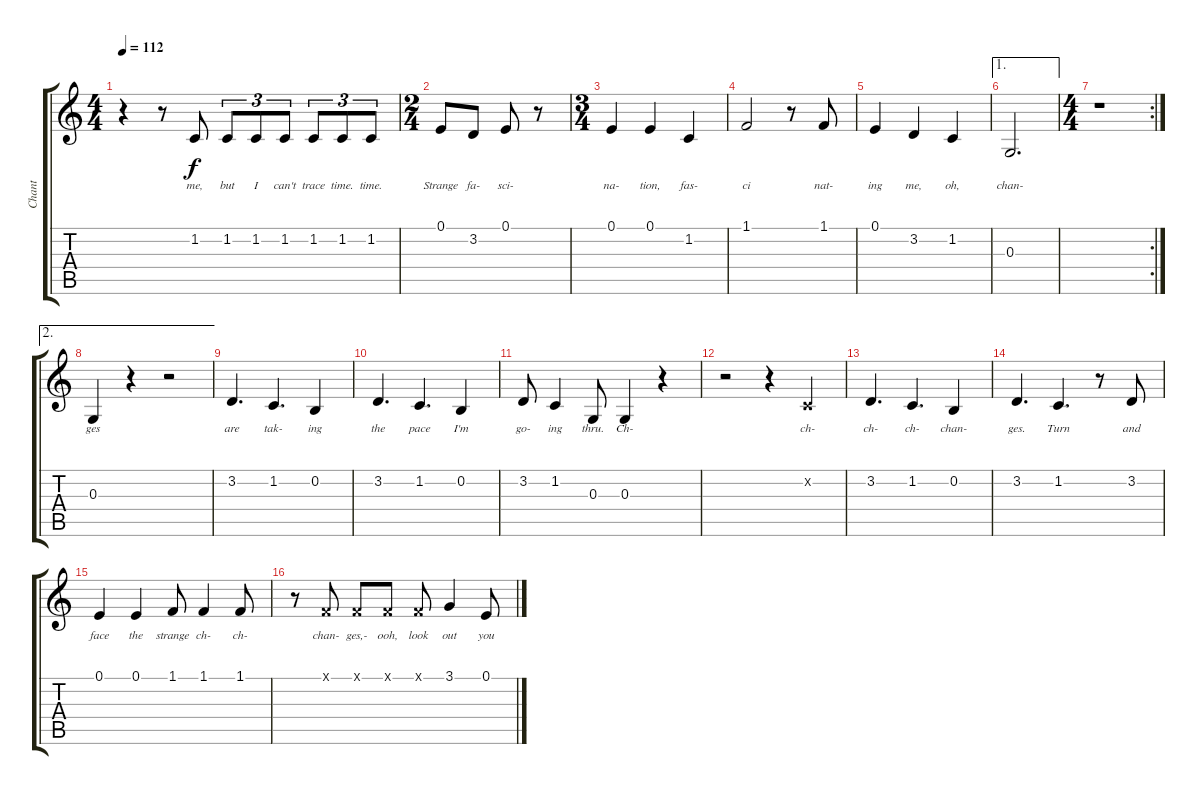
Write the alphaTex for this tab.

\track ("Chant" "Chant") {instrument flute}
\staff {score tabs}
\tuning (E4 B3 G3 D3 A2 E2) {hide}
\ts (4 4)
\tempo 112
\clef g2
\ks c
r.4{dy f} r.8 1.2.8{lyrics (0 "me,") lyrics (1 "") lyrics (2 "") lyrics (3 "") lyrics (4 "")} 1.2.8{tu (3 2) lyrics (0 "but") lyrics (1 "") lyrics (2 "") lyrics (3 "") lyrics (4 "")} 1.2.8{tu (3 2) lyrics (0 "I") lyrics (1 "") lyrics (2 "") lyrics (3 "") lyrics (4 "")} 1.2.8{tu (3 2) lyrics (0 "can't") lyrics (1 "") lyrics (2 "") lyrics (3 "") lyrics (4 "")} 1.2.8{tu (3 2) lyrics (0 "trace") lyrics (1 "") lyrics (2 "") lyrics (3 "") lyrics (4 "")} 1.2.8{tu (3 2) lyrics (0 "time.") lyrics (1 "") lyrics (2 "") lyrics (3 "") lyrics (4 "")} 1.2.8{tu (3 2) lyrics (0 "time.") lyrics (1 "") lyrics (2 "") lyrics (3 "") lyrics (4 "")} |
\ts (2 4)
0.1.8{lyrics (0 "Strange") lyrics (1 "") lyrics (2 "") lyrics (3 "") lyrics (4 "")} 3.2.8{lyrics (0 "fa-") lyrics (1 "") lyrics (2 "") lyrics (3 "") lyrics (4 "")} 0.1.8{lyrics (0 "sci-") lyrics (1 "") lyrics (2 "") lyrics (3 "") lyrics (4 "")} r.8 |
\ts (3 4)
0.1.4{lyrics (0 "na-") lyrics (1 "") lyrics (2 "") lyrics (3 "") lyrics (4 "")} 0.1.4{lyrics (0 "tion,") lyrics (1 "") lyrics (2 "") lyrics (3 "") lyrics (4 "")} 1.2.4{lyrics (0 "fas-") lyrics (1 "") lyrics (2 "") lyrics (3 "") lyrics (4 "")} |
1.1.2{lyrics (0 "ci") lyrics (1 "") lyrics (2 "") lyrics (3 "") lyrics (4 "")} r.8 1.1.8{lyrics (0 "nat-") lyrics (1 "") lyrics (2 "") lyrics (3 "") lyrics (4 "")} |
0.1.4{lyrics (0 "ing") lyrics (1 "") lyrics (2 "") lyrics (3 "") lyrics (4 "")} 3.2.4{lyrics (0 "me,") lyrics (1 "") lyrics (2 "") lyrics (3 "") lyrics (4 "")} 1.2.4{lyrics (0 "oh,") lyrics (1 "") lyrics (2 "") lyrics (3 "") lyrics (4 "")} |
\ae 1
0.3.2{d lyrics (0 "chan-") lyrics (1 "") lyrics (2 "") lyrics (3 "") lyrics (4 "")} |
\rc 2
\ts (4 4)
r.1 |
\ae 2
0.3.4{lyrics (0 "ges") lyrics (1 "") lyrics (2 "") lyrics (3 "") lyrics (4 "")} r.4 r.2 |
3.2.4{d lyrics (0 "are") lyrics (1 "") lyrics (2 "") lyrics (3 "") lyrics (4 "")} 1.2.4{d lyrics (0 "tak-") lyrics (1 "") lyrics (2 "") lyrics (3 "") lyrics (4 "")} 0.2.4{lyrics (0 "ing") lyrics (1 "") lyrics (2 "") lyrics (3 "") lyrics (4 "")} |
3.2.4{d lyrics (0 "the") lyrics (1 "") lyrics (2 "") lyrics (3 "") lyrics (4 "")} 1.2.4{d lyrics (0 "pace") lyrics (1 "") lyrics (2 "") lyrics (3 "") lyrics (4 "")} 0.2.4{lyrics (0 "I'm") lyrics (1 "") lyrics (2 "") lyrics (3 "") lyrics (4 "")} |
3.2.8{lyrics (0 "go-") lyrics (1 "") lyrics (2 "") lyrics (3 "") lyrics (4 "")} 1.2.4{lyrics (0 "ing") lyrics (1 "") lyrics (2 "") lyrics (3 "") lyrics (4 "")} 0.3.8{lyrics (0 "thru.") lyrics (1 "") lyrics (2 "") lyrics (3 "") lyrics (4 "")} 0.3.4{lyrics (0 "Ch-") lyrics (1 "") lyrics (2 "") lyrics (3 "") lyrics (4 "")} r.4 |
r.2 r.4 1.2{x}.4{lyrics (0 "ch-") lyrics (1 "") lyrics (2 "") lyrics (3 "") lyrics (4 "")} |
3.2.4{d lyrics (0 "ch-") lyrics (1 "") lyrics (2 "") lyrics (3 "") lyrics (4 "")} 1.2.4{d lyrics (0 "ch-") lyrics (1 "") lyrics (2 "") lyrics (3 "") lyrics (4 "")} 0.2.4{lyrics (0 "chan-") lyrics (1 "") lyrics (2 "") lyrics (3 "") lyrics (4 "")} |
3.2.4{d lyrics (0 "ges.") lyrics (1 "") lyrics (2 "") lyrics (3 "") lyrics (4 "")} 1.2.4{d lyrics (0 "Turn") lyrics (1 "") lyrics (2 "") lyrics (3 "") lyrics (4 "")} r.8 3.2.8{lyrics (0 "and") lyrics (1 "") lyrics (2 "") lyrics (3 "") lyrics (4 "")} |
0.1.4{lyrics (0 "face") lyrics (1 "") lyrics (2 "") lyrics (3 "") lyrics (4 "")} 0.1.4{lyrics (0 "the") lyrics (1 "") lyrics (2 "") lyrics (3 "") lyrics (4 "")} 1.1.8{lyrics (0 "strange") lyrics (1 "") lyrics (2 "") lyrics (3 "") lyrics (4 "")} 1.1.4{lyrics (0 "ch-") lyrics (1 "") lyrics (2 "") lyrics (3 "") lyrics (4 "")} 1.1.8{lyrics (0 "ch-") lyrics (1 "") lyrics (2 "") lyrics (3 "") lyrics (4 "")} |
r.8 1.1{x}.8{lyrics (0 "chan-") lyrics (1 "") lyrics (2 "") lyrics (3 "") lyrics (4 "")} 1.1{x}.8{lyrics (0 "ges,-") lyrics (1 "") lyrics (2 "") lyrics (3 "") lyrics (4 "")} 1.1{x}.8{lyrics (0 "ooh,") lyrics (1 "") lyrics (2 "") lyrics (3 "") lyrics (4 "")} 1.1{x}.8{lyrics (0 "look") lyrics (1 "") lyrics (2 "") lyrics (3 "") lyrics (4 "")} 3.1.4{lyrics (0 "out") lyrics (1 "") lyrics (2 "") lyrics (3 "") lyrics (4 "")} 0.1.8{lyrics (0 "you") lyrics (1 "") lyrics (2 "") lyrics (3 "") lyrics (4 "")}
